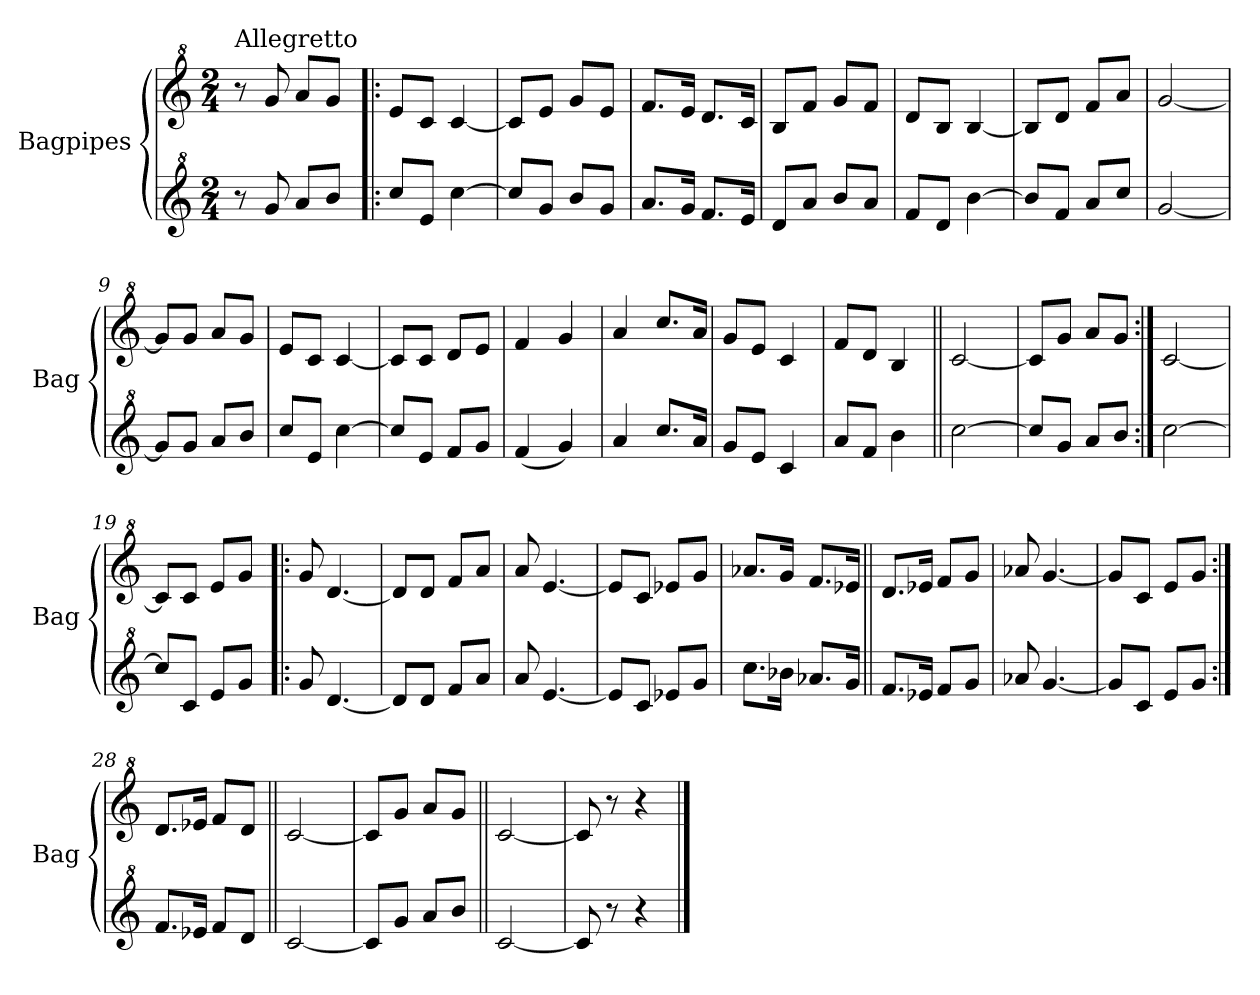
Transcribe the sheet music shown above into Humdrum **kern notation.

**kern	**kern
*part2	*part1
*staff2	*staff1
*I"Bagpipes	*I"Bagpipes
*I'Bag	*I'Bag
*clefG^2	*clefG^2
*k[]	*k[]
*C:	*C:
*M2/4	*M2/4
=1	=1
!	!LO:TX:a:t=Allegretto
8r	8r
8gg/	8gg/
8aa/L	8aa/L
8bb/J	8gg/J
=2!|:	=2!|:
8ccc/L	8ee/L
8ee/J	8cc/J
[4ccc\	[4cc/
=3	=3
8ccc/L]	8cc/L]
8gg/J	8ee/J
8bb/L	8gg/L
8gg/J	8ee/J
=4	=4
8.aa/L	8.ff/L
16gg/Jk	16ee/Jk
8.ff/L	8.dd/L
16ee/Jk	16cc/Jk
=5	=5
8dd/L	8b/L
8aa/J	8ff/J
8bb/L	8gg/L
8aa/J	8ff/J
=6	=6
8ff/L	8dd/L
8dd/J	8b/J
[4bb\	[4b/
=7	=7
8bb/L]	8b/L]
8ff/J	8dd/J
8aa/L	8ff/L
8ccc/J	8aa/J
=8	=8
[2gg/	[2gg/
=9	=9
8gg/L]	8gg/L]
8gg/J	8gg/J
8aa/L	8aa/L
8bb/J	8gg/J
=10	=10
8ccc/L	8ee/L
8ee/J	8cc/J
[4ccc\	[4cc/
!!LO:LB:g=z
=11	=11
8ccc/L]	8cc/L]
8ee/J	8cc/J
8ff/L	8dd/L
8gg/J	8ee/J
=12	=12
(4ff/	4ff/
4gg/)	4gg/
=13	=13
4aa/	4aa/
8.ccc/L	8.ccc/L
16aa/Jk	16aa/Jk
=14	=14
8gg/L	8gg/L
8ee/J	8ee/J
4cc/	4cc/
=15	=15
8aa/L	8ff/L
8ff/J	8dd/J
4bb\	4b/
=16||	=16||
[2ccc\	[2cc/
=17	=17
8ccc/L]	8cc/L]
8gg/J	8gg/J
8aa/L	8aa/L
8bb/J	8gg/J
=18:|!	=18:|!
[2ccc\	[2cc/
=19	=19
8ccc/L]	8cc/L]
8cc/J	8cc/J
8ee/L	8ee/L
8gg/J	8gg/J
=20!|:	=20!|:
8gg/	8gg/
[4.dd/	[4.dd/
=21	=21
8dd/L]	8dd/L]
8dd/J	8dd/J
8ff/L	8ff/L
8aa/J	8aa/J
!!LO:LB:g=z
=22	=22
8aa/	8aa/
[4.ee/	[4.ee/
=23	=23
8ee/L]	8ee/L]
8cc/J	8cc/J
8ee-X/L	8ee-X/L
8gg/J	8gg/J
=24	=24
8.ccc\L	8.aa-X/L
16bb-X\Jk	16gg/Jk
8.aa-X/L	8.ff/L
16gg/Jk	16ee-X/Jk
=25||	=25||
8.ff/L	8.dd/L
16ee-X/Jk	16ee-X/Jk
8ff/L	8ff/L
8gg/J	8gg/J
=26	=26
8aa-X/	8aa-X/
[4.gg/	[4.gg/
=27	=27
8gg/L]	8gg/L]
8cc/J	8cc/J
8ee/L	8ee/L
8gg/J	8gg/J
=28:|!	=28:|!
8.ff/L	8.dd/L
16ee-X/Jk	16ee-X/Jk
8ff/L	8ff/L
8dd/J	8dd/J
=29||	=29||
[2cc/	[2cc/
=30	=30
8cc/L]	8cc/L]
8gg/J	8gg/J
8aa/L	8aa/L
8bb/J	8gg/J
!!LO:LB:g=z
=31||	=31||
[2cc/	[2cc/
=32	=32
8cc/]	8cc/]
8r	8r
4r	4r
==	==
*-	*-
